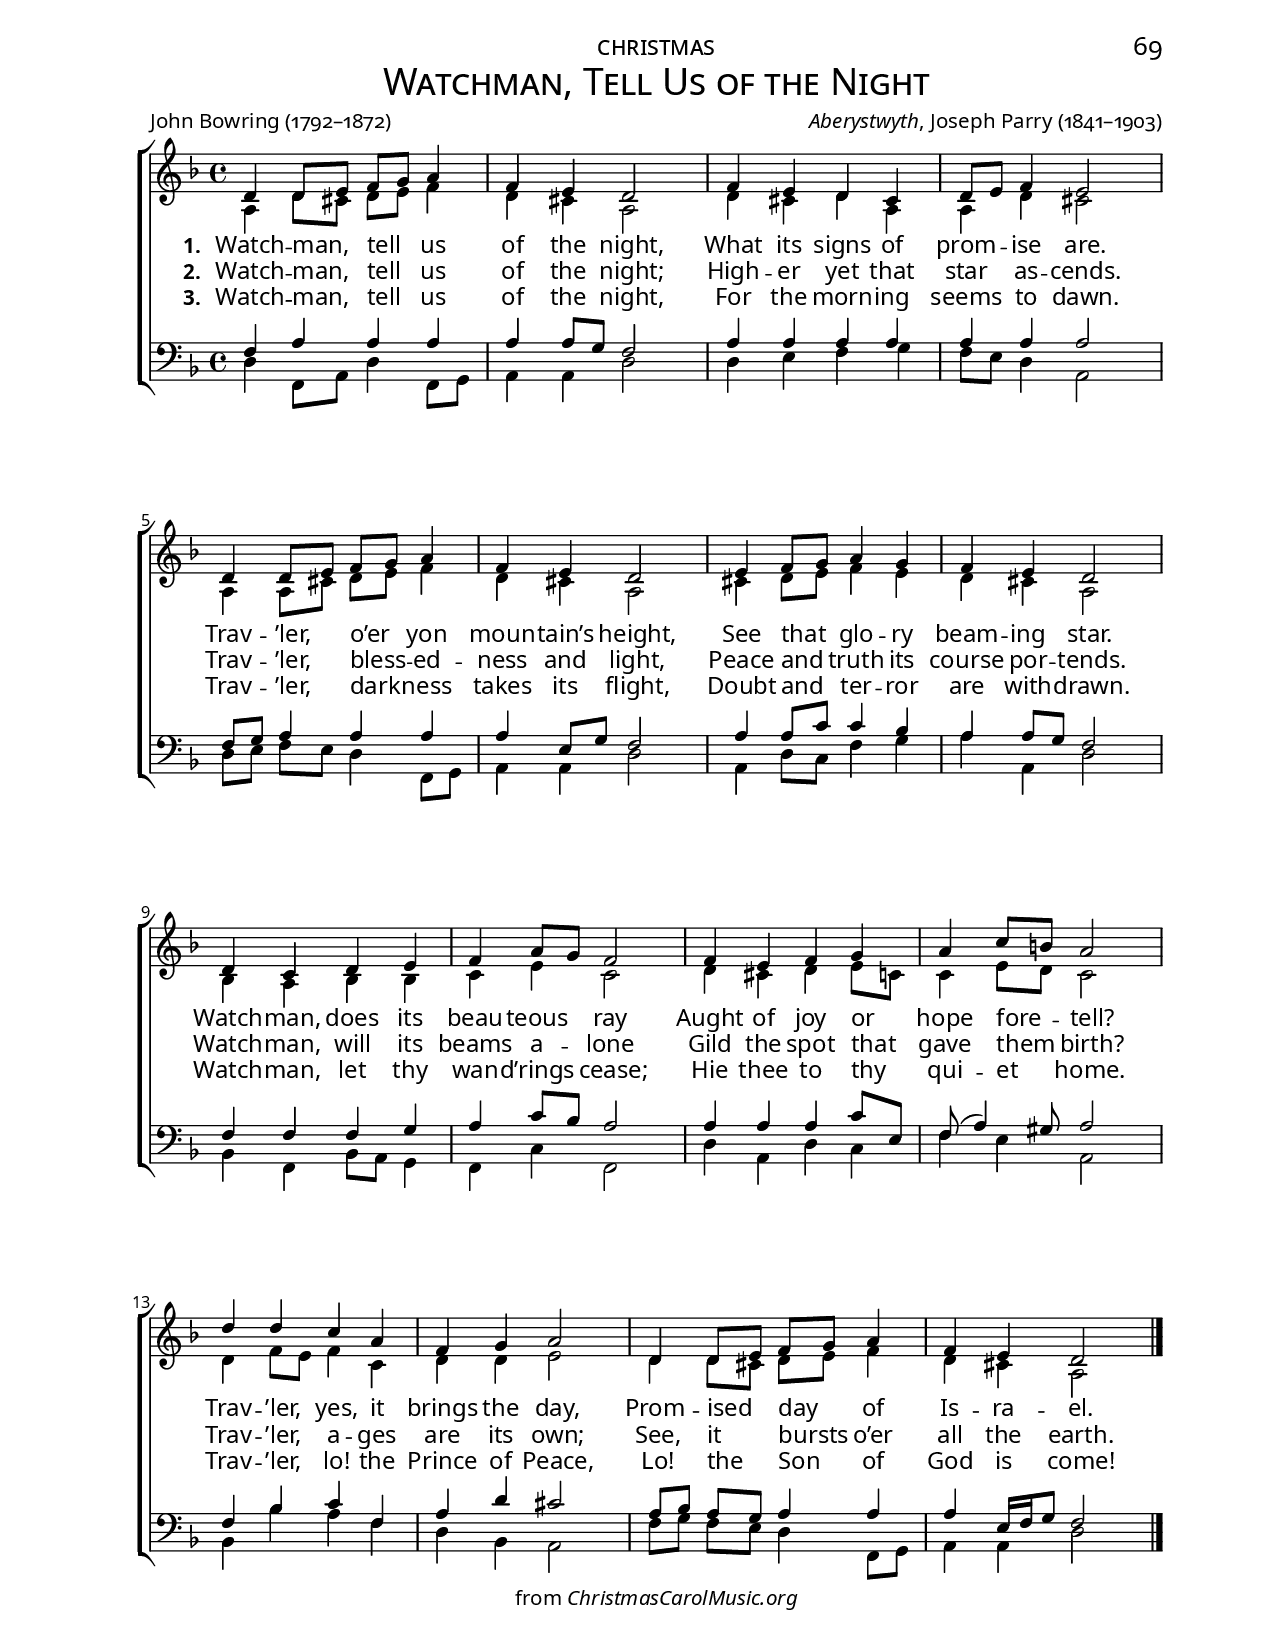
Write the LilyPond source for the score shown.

\version "2.14.2"
\include "util.ly"
\header {
  title = \markup{\override #'(font-name . "Garamond Premr Pro Smbd Subh"){ \abs-fontsize #18 \smallCapsOldStyle"Watchman, Tell Us of the Night"}}
  poet = \markup\oldStyleNum"John Bowring (1792–1872)"
  composer = \markup\concat{\italic "Aberystwyth" \oldStyleNum", Joseph Parry (1841–1903)"}
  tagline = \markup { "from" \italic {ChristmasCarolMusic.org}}
}
\paper {
  %print-all-headers = ##t
  paper-height = 11\in
  paper-width = 8.5\in
  indent = 0\in
  %system-system-spacing = #'((basic-distance . 10) (padding . 0))
  %system-system-spacing =
  %  #'((basic-distance . 0)
  %     (minimum-distance . 0)
  %     (padding . -0.35)
  %     (stretchability . 100))
  ragged-last-bottom = ##f
  ragged-bottom = ##f
  two-sided = ##t
  inner-margin = 1\in
  outer-margin = 0.75\in
  top-margin = 0.26\in
  bottom-margin = 0.25\in
  first-page-number = #069
  print-first-page-number = ##t
  headerLine = \markup{ \smallCapsOldStyle"christmas"}
  oddHeaderMarkup = \markup\fill-line{
     \abs-fontsize #12.5
     \combine 
        \fill-line{"" \on-the-fly #print-page-number-check-first
        \oldStylePageNum""
        }
        \fill-line{\headerLine}
  }
  evenHeaderMarkup = \markup {
     \abs-fontsize #12.5
     \combine
        \on-the-fly #print-page-number-check-first
        \oldStylePageNum""
        \fill-line{\headerLine}
  }
}
#(set-global-staff-size 18) \paper{ #(define fonts (make-pango-font-tree "Garamond Premr Pro" "Garamond Premr Pro" "Garamond Premr Pro" (/ 18 20))) }
global = {
  \key f \major
  \time 4/4
  \autoBeamOff
  \override DynamicLineSpanner #'staff-padding = #0.0
  \override DynamicLineSpanner #'Y-extent = #'(-1 . 1)
}

sopMusic = \relative c' {
  d4 d8[ e] f[ g] a4 |
  f e d2 |
  f4 e d cis |
  d8[ e] f4 e2 | \break
  
  d4 d8[ e] f[ g] a4 |
  f e d2 |
  e4 f8[ g] a4 g |
  f e d2 | \break
  
  d4 c d e |
  f a8[ g] f2 |
  f4 e f g |
  a c8[ b] a2 | \break
  
  d4 d c a |
  f g a2 |
  d,4 d8[ e] f[ g] a4 |
  f e d2 \bar "|."
}
sopWords = \lyricmode {
  
}

altoMusic = \relative c' {
  a4 d8[ cis] d[ e] f4 |
  d cis a2 |
  d4 cis d a |
  a d cis2 |
  
  a4 a8[ cis] d[ e] f4 |
  d cis a2 |
  cis4 d8[ e] f4 e |
  d cis a2 |
  
  bes4 a bes bes |
  c e c2 |
  d4 cis d e8[ c] |
  c4 e8[ d] c2 |
  
  d4 f8[ e] f4 c |
  d d e2 |
  d4 d8[ cis] d[ e] f4 |
  d cis a2 \bar "|."
}
altoWords = \lyricmode {
  \dropLyricsVII
  \set stanza = #"1. "
  Watch -- man, tell us of the night,
  What its signs of prom -- ise are.
  Trav -- ’ler, o’er yon moun -- tain’s height,
  See that glo -- ry beam -- ing star.
  Watch -- man, does its beau -- teous ray
  Aught of joy or hope fore -- tell?
  Trav -- ’ler, yes, it brings the day,
  Prom -- ised day of Is -- ra -- el.
}
altoWordsII = \lyricmode {
  \dropLyricsVII
%\markup\italic
  \set stanza = #"2. "
  Watch -- man, tell us of the night;
  High -- er yet that star as -- cends.
  Trav -- ’ler, bless -- ed -- ness and light,
  Peace and truth its course por -- tends.
  Watch -- man, will its beams a -- lone
  Gild the spot that gave them birth?
  Trav -- ’ler, a -- ges are its own;
  See, it bursts o’er all the earth.
}
altoWordsIII = \lyricmode {
  \dropLyricsVII
  \set stanza = #"3. "
  Watch -- man, tell us of the night,
  For the morn -- ing seems to dawn.
  Trav -- ’ler, dark -- ness takes its flight,
  Doubt and ter -- ror are with -- drawn.
  Watch -- man, let thy wan -- d’rings cease;
  Hie thee to thy qui -- et home.
  Trav -- ’ler, lo! the Prince of Peace,
  Lo! the Son of God is come!
}
altoWordsIV = \lyricmode {
  \set stanza = #"4. "
  \set ignoreMelismata = ##t
}
altoWordsV = \lyricmode {
  \set stanza = #"5. "
  \set ignoreMelismata = ##t
}
altoWordsVI = \lyricmode {
  \set stanza = #"6. "
  \set ignoreMelismata = ##t
}
tenorMusic = \relative c {
  f4 a a a |
  a a8[ g] f2 |
  a4 a a a |
  a a a2 |
  
  f8[ g] a4 a a |
  a e8[ g] f2 |
  a4 a8[ c] c4 bes |
  a a8[ g] f2 |
  
  f4 f f g |
  a c8[ bes] a2 |
  a4 a a c8[ e,] |
  f8( a4) gis8 a2 |
  
  f4 bes c f, |
  a d cis2 |
  a8[ bes] a[ g] a4 a |
  a e16[ f g8] f2 \bar "|."
}
tenorWords = \lyricmode {

}

bassMusic = \relative c {
  d4 f,8[ a] d4 f,8[ g] |
  a4 a d2 |
  d4 e f g |
  f8[ e] d4 a2 |
  
  d8[ e] f[ e] d4 f,8[ g] |
  a4 a d2 |
  a4 d8[ c] f4 g |
  a a, d2 |
  
  bes4 f bes8[ a] g4 |
  f c' f,2 |
  d'4 a d c |
  f e a,2 |
  
  bes4 bes' a f |
  d bes a2 |
  f'8[ g] f[ e] d4 f,8[ g] |
  a4 a d2 \bar "|."
}
bassWords = \lyricmode {

}

pianoRH = \relative c' {
  
}
pianoLH = \relative c' {
  
}

\score {
  <<
   \new ChoirStaff <<
    \new Staff = women <<
      \new Voice = "sopranos" { \voiceOne << \global \sopMusic >> }
      \new Voice = "altos" { \voiceTwo << \global \altoMusic >> }
    >>
    \new Lyrics \with { alignAboveContext = #"women" \override VerticalAxisGroup #'nonstaff-relatedstaff-spacing = #'((basic-distance . 1))} \lyricsto "sopranos" \sopWords
    \new Lyrics = "altosVI"  \with { alignBelowContext = #"women" } \lyricsto "altos" \altoWordsVI
    \new Lyrics = "altosV"  \with { alignBelowContext = #"women" } \lyricsto "altos" \altoWordsV
    \new Lyrics = "altosIV"  \with { alignBelowContext = #"women" } \lyricsto "altos" \altoWordsIV
    \new Lyrics = "altosIII"  \with { alignBelowContext = #"women" } \lyricsto "altos" \altoWordsIII
    \new Lyrics = "altosII"  \with { alignBelowContext = #"women" } \lyricsto "altos" \altoWordsII
    \new Lyrics = "altos"  \with { alignBelowContext = #"women" \override VerticalAxisGroup #'nonstaff-relatedstaff-spacing = #'((basic-distance . 1))} \lyricsto "altos" \altoWords
   \new Staff = men <<
      \clef bass
      \new Voice = "tenors" { \voiceOne << \global \tenorMusic >> }
      \new Voice = "basses" { \voiceTwo << \global \bassMusic >> }
    >>
    \new Lyrics \with { alignAboveContext = #"men" \override VerticalAxisGroup #'nonstaff-relatedstaff-spacing = #'((basic-distance . 1)) } \lyricsto "tenors" \tenorWords
    \new Lyrics \with { alignBelowContext = #"men" \override VerticalAxisGroup #'nonstaff-relatedstaff-spacing = #'((basic-distance . 1)) } \lyricsto "basses" \bassWords
  >>
%    \new PianoStaff << \new Staff { \new Voice { \pianoRH } } \new Staff { \clef "bass" \pianoLH } >>
  >>
  \layout {
  \context {
    \Lyrics
    \override LyricText #'font-size = #1.3
  }
    \context {
      \Score
      \override SpacingSpanner #'base-shortest-duration = #(ly:make-moment 1 4)
      \override SpacingSpanner #'common-shortest-duration = #(ly:make-moment 1 4)
    }
    \context {
      % Remove all empty staves
      % \Staff \RemoveEmptyStaves \override VerticalAxisGroup #'remove-first = ##t
    }
    \context {
      \Lyrics
      \override LyricText #'X-offset = #center-on-word
    }
  }
}

